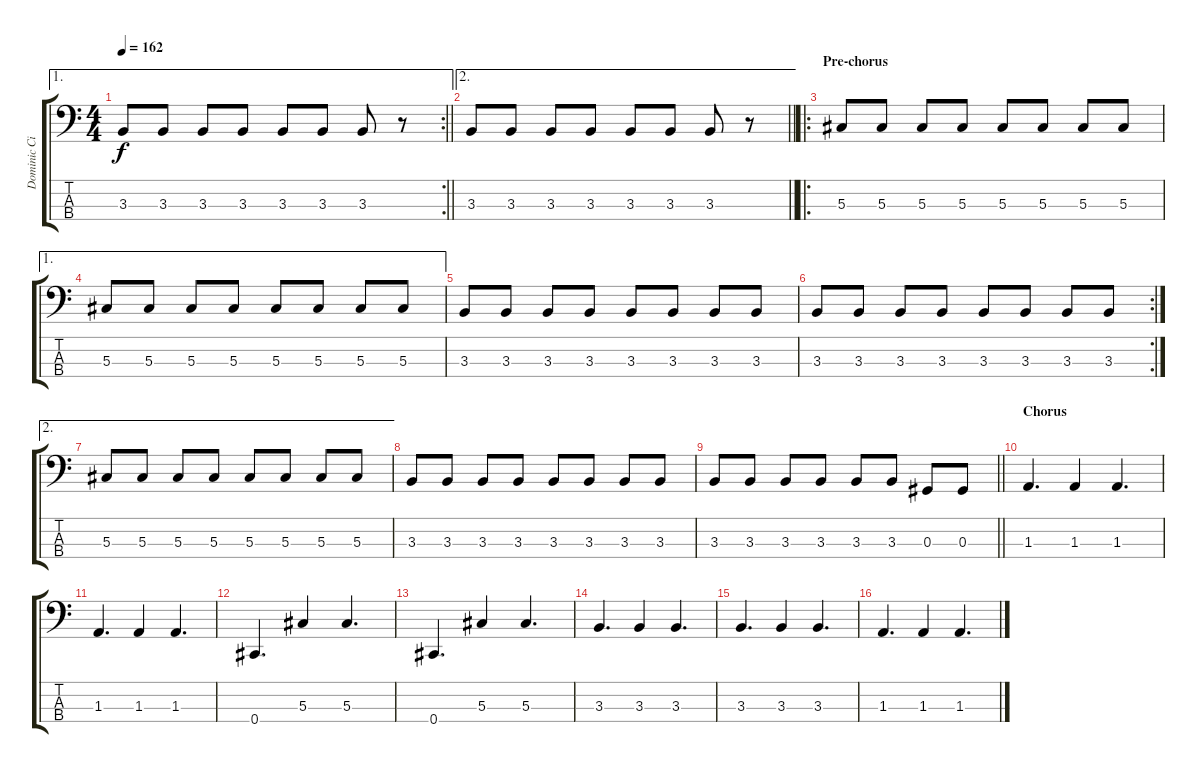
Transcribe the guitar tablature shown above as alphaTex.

\track ("Dominic Cifarelli" "Dominic Ci") {instrument electricbasspick}
\staff {score tabs}
\tuning (Gb2 Db2 Ab1 Db1) {hide}
\ae 1
\rc 2
\ts (4 4)
\tempo 162
\clef f4
\barLineRight lightlight
\ks c
3.3.8{dy f} 3.3.8 3.3.8 3.3.8 3.3.8 3.3.8 3.3.8 r.8 |
\ae 2
\barLineRight lightlight
3.3.8 3.3.8 3.3.8 3.3.8 3.3.8 3.3.8 3.3.8 r.8 |
\ro
\section ("" "Pre-chorus")
5.3.8 5.3.8 5.3.8 5.3.8 5.3.8 5.3.8 5.3.8 5.3.8 |
\ae 1
5.3.8 5.3.8 5.3.8 5.3.8 5.3.8 5.3.8 5.3.8 5.3.8 |
3.3.8 3.3.8 3.3.8 3.3.8 3.3.8 3.3.8 3.3.8 3.3.8 |
\rc 2
3.3.8 3.3.8 3.3.8 3.3.8 3.3.8 3.3.8 3.3.8 3.3.8 |
\ae 2
5.3.8 5.3.8 5.3.8 5.3.8 5.3.8 5.3.8 5.3.8 5.3.8 |
3.3.8 3.3.8 3.3.8 3.3.8 3.3.8 3.3.8 3.3.8 3.3.8 |
\barLineRight lightlight
3.3.8 3.3.8 3.3.8 3.3.8 3.3.8 3.3.8 0.3.8 0.3.8 |
\section ("" "Chorus")
1.3.4{d} 1.3.4 1.3.4{d} |
1.3.4{d} 1.3.4 1.3.4{d} |
0.4.4{d} 5.3.4 5.3.4{d} |
0.4.4{d} 5.3.4 5.3.4{d} |
3.3.4{d} 3.3.4 3.3.4{d} |
3.3.4{d} 3.3.4 3.3.4{d} |
1.3.4{d} 1.3.4 1.3.4{d}
